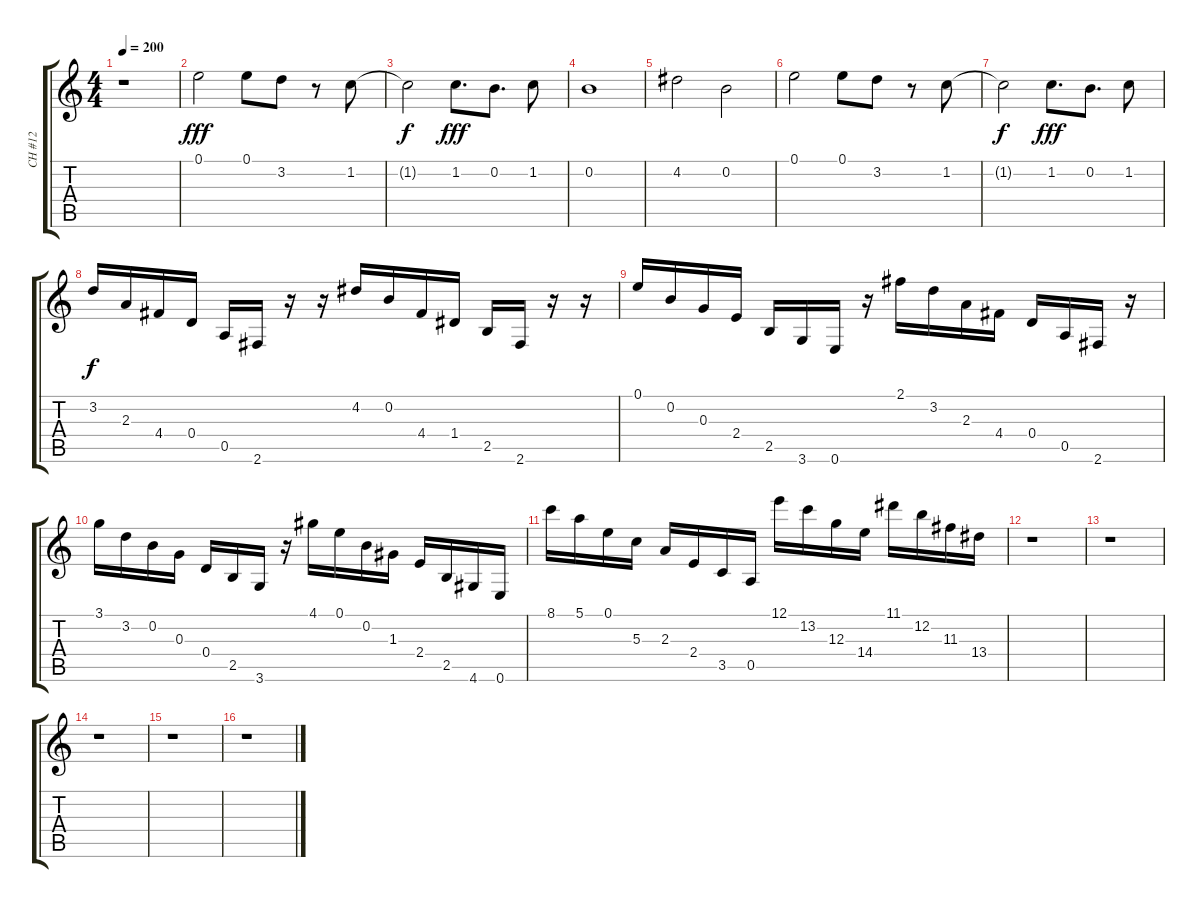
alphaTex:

\track ("CH #12" "CH #12") {instrument distortionguitar}
\staff {score tabs}
\tuning (E4 B3 G3 D3 A2 E2) {hide}
\ts (4 4)
\tempo 200
\clef g2
\ks c
r.1{dy fff} |
0.1.2{balance 2} 0.1.8 3.2.8 r.8 1.2.8 |
1.2{t}.2{dy f} 1.2.8{d dy fff} 0.2.8{d} 1.2.8 |
0.2.1 |
4.2.2 0.2.2 |
0.1.2 0.1.8 3.2.8 r.8 1.2.8 |
1.2{t}.2{dy f} 1.2.8{d dy fff} 0.2.8{d} 1.2.8 |
3.2.16{dy f} 2.3.16 4.4.16 0.4.16 0.5.16 2.6.16 r.16 r.16 4.2.16 0.2.16 4.4.16 1.4.16 2.5.16 2.6.16 r.16 r.16 |
0.1.16 0.2.16 0.3.16 2.4.16 2.5.16 3.6.16 0.6.16 r.16 2.1.16 3.2.16 2.3.16 4.4.16 0.4.16 0.5.16 2.6.16 r.16 |
3.1.16 3.2.16 0.2.16 0.3.16 0.4.16 2.5.16 3.6.16 r.16 4.1.16 0.1.16 0.2.16 1.3.16 2.4.16 2.5.16 4.6.16 0.6.16 |
8.1.16 5.1.16 0.1.16 5.3.16 2.3.16 2.4.16 3.5.16 0.5.16 12.1.16 13.2.16 12.3.16 14.4.16 11.1.16 12.2.16 11.3.16 13.4.16 |
r.1 |
r.1 |
r.1 |
r.1 |
r.1
